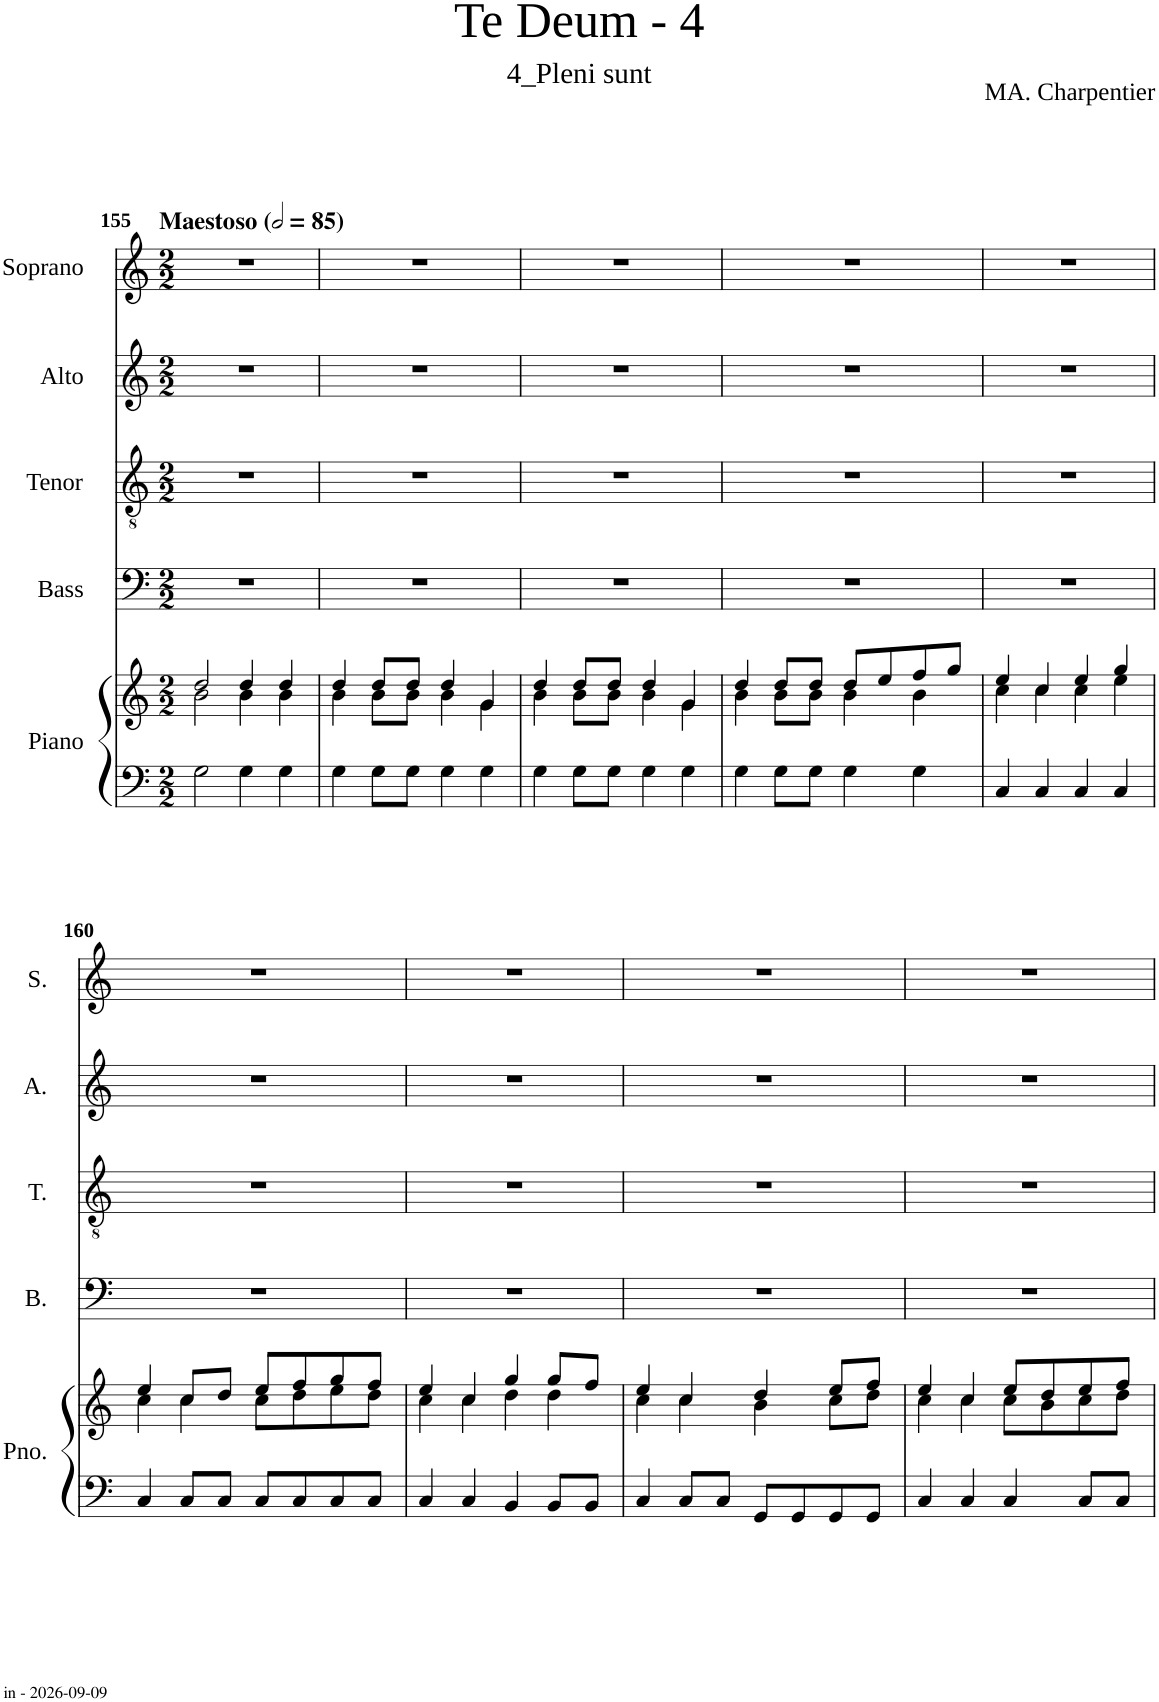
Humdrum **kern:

**kern	**kern	**kern	**kern	**kern	**kern
*part5	*part5	*part4	*part3	*part2	*part1
*staff6	*staff5	*staff4	*staff3	*staff2	*staff1
*I"Piano	*	*I"Bass	*I"Tenor	*I"Alto	*I"Soprano
*I'Pno.	*	*I'B.	*I'T.	*I'A.	*I'S.
*clefF4	*clefG2	*clefF4	*clefGv2	*clefG2	*clefG2
*k[]	*k[]	*k[]	*k[]	*k[]	*k[]
*M2/2	*M2/2	*M2/2	*M2/2	*M2/2	*M2/2
*MM170	*MM170	*MM170	*MM170	*MM170	*MM170
=155	=155	=155	=155	=155	=155
*	*^	*	*	*	*
!	!	!	!	!	!	!LO:TX:a:B:t=Maestoso
2G\	2dd/	2b\	1r	1r	1r	1r
4G\	4dd/	4b\	.	.	.	.
4G\	4dd/	4b\	.	.	.	.
=156	=156	=156	=156	=156	=156	=156
4G\	4dd/	4b\	1r	1r	1r	1r
8G\L	8dd/L	8b\L	.	.	.	.
8G\J	8dd/J	8b\J	.	.	.	.
4G\	4dd/	4b\	.	.	.	.
4G\	4g/	4g\	.	.	.	.
=157	=157	=157	=157	=157	=157	=157
4G\	4dd/	4b\	1r	1r	1r	1r
8G\L	8dd/L	8b\L	.	.	.	.
8G\J	8dd/J	8b\J	.	.	.	.
4G\	4dd/	4b\	.	.	.	.
4G\	4g/	4g\	.	.	.	.
=158	=158	=158	=158	=158	=158	=158
4G\	4dd/	4b\	1r	1r	1r	1r
8G\L	8dd/L	8b\L	.	.	.	.
8G\J	8dd/J	8b\J	.	.	.	.
4G\	8dd/L	4b\	.	.	.	.
.	8ee/	.	.	.	.	.
4G\	8ff/	4b\	.	.	.	.
.	8gg/J	.	.	.	.	.
=159	=159	=159	=159	=159	=159	=159
4C/	4ee/	4cc\	1r	1r	1r	1r
4C/	4cc/	4cc\	.	.	.	.
4C/	4ee/	4cc\	.	.	.	.
4C/	4gg/	4ee\	.	.	.	.
!!LO:LB:g=z
=160	=160	=160	=160	=160	=160	=160
4C/	4ee/	4cc\	1r	1r	1r	1r
8C/L	8cc/L	4cc\	.	.	.	.
8C/J	8dd/J	.	.	.	.	.
8C/L	8ee/L	8cc\L	.	.	.	.
8C/	8ff/	8dd\	.	.	.	.
8C/	8gg/	8ee\	.	.	.	.
8C/J	8ff/J	8dd\J	.	.	.	.
=161	=161	=161	=161	=161	=161	=161
4C/	4ee/	4cc\	1r	1r	1r	1r
4C/	4cc/	4cc\	.	.	.	.
4BB/	4gg/	4dd\	.	.	.	.
8BB/L	8gg/L	4dd\	.	.	.	.
8BB/J	8ff/J	.	.	.	.	.
=162	=162	=162	=162	=162	=162	=162
4C/	4ee/	4cc\	1r	1r	1r	1r
8C/L	4cc/	4cc\	.	.	.	.
8C/J	.	.	.	.	.	.
8GG/L	4dd/	4b\	.	.	.	.
8GG/	.	.	.	.	.	.
8GG/	8ee/L	8cc\L	.	.	.	.
8GG/J	8ff/J	8dd\J	.	.	.	.
=163	=163	=163	=163	=163	=163	=163
4C/	4ee/	4cc\	1r	1r	1r	1r
4C/	4cc/	4cc\	.	.	.	.
4C/	8ee/L	8cc\L	.	.	.	.
.	8dd/	8b\	.	.	.	.
8C/L	8ee/	8cc\	.	.	.	.
8C/J	8ff/J	8dd\J	.	.	.	.
*	*v	*v	*	*	*	*
=	=	=	=	=	=
*-	*-	*-	*-	*-	*-
